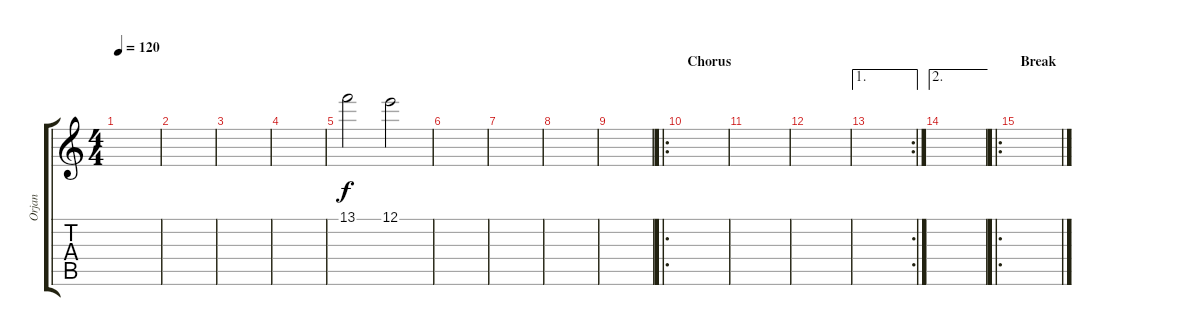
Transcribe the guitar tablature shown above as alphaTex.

\track ("Orjan" "Orjan") {instrument electricguitarclean}
\staff {score tabs}
\tuning (E4 B3 G3 D3 A2 E2) {hide}
\ts (4 4)
\tempo 120
\clef g2
\ks c
|
|
|
|
13.1.2 12.1.2 |
|
|
|
|
\ro
\section ("" "Chorus")
|
|
|
\ae 1
\rc 2
|
\ae 2
|
\ro
\section ("" "Break")
